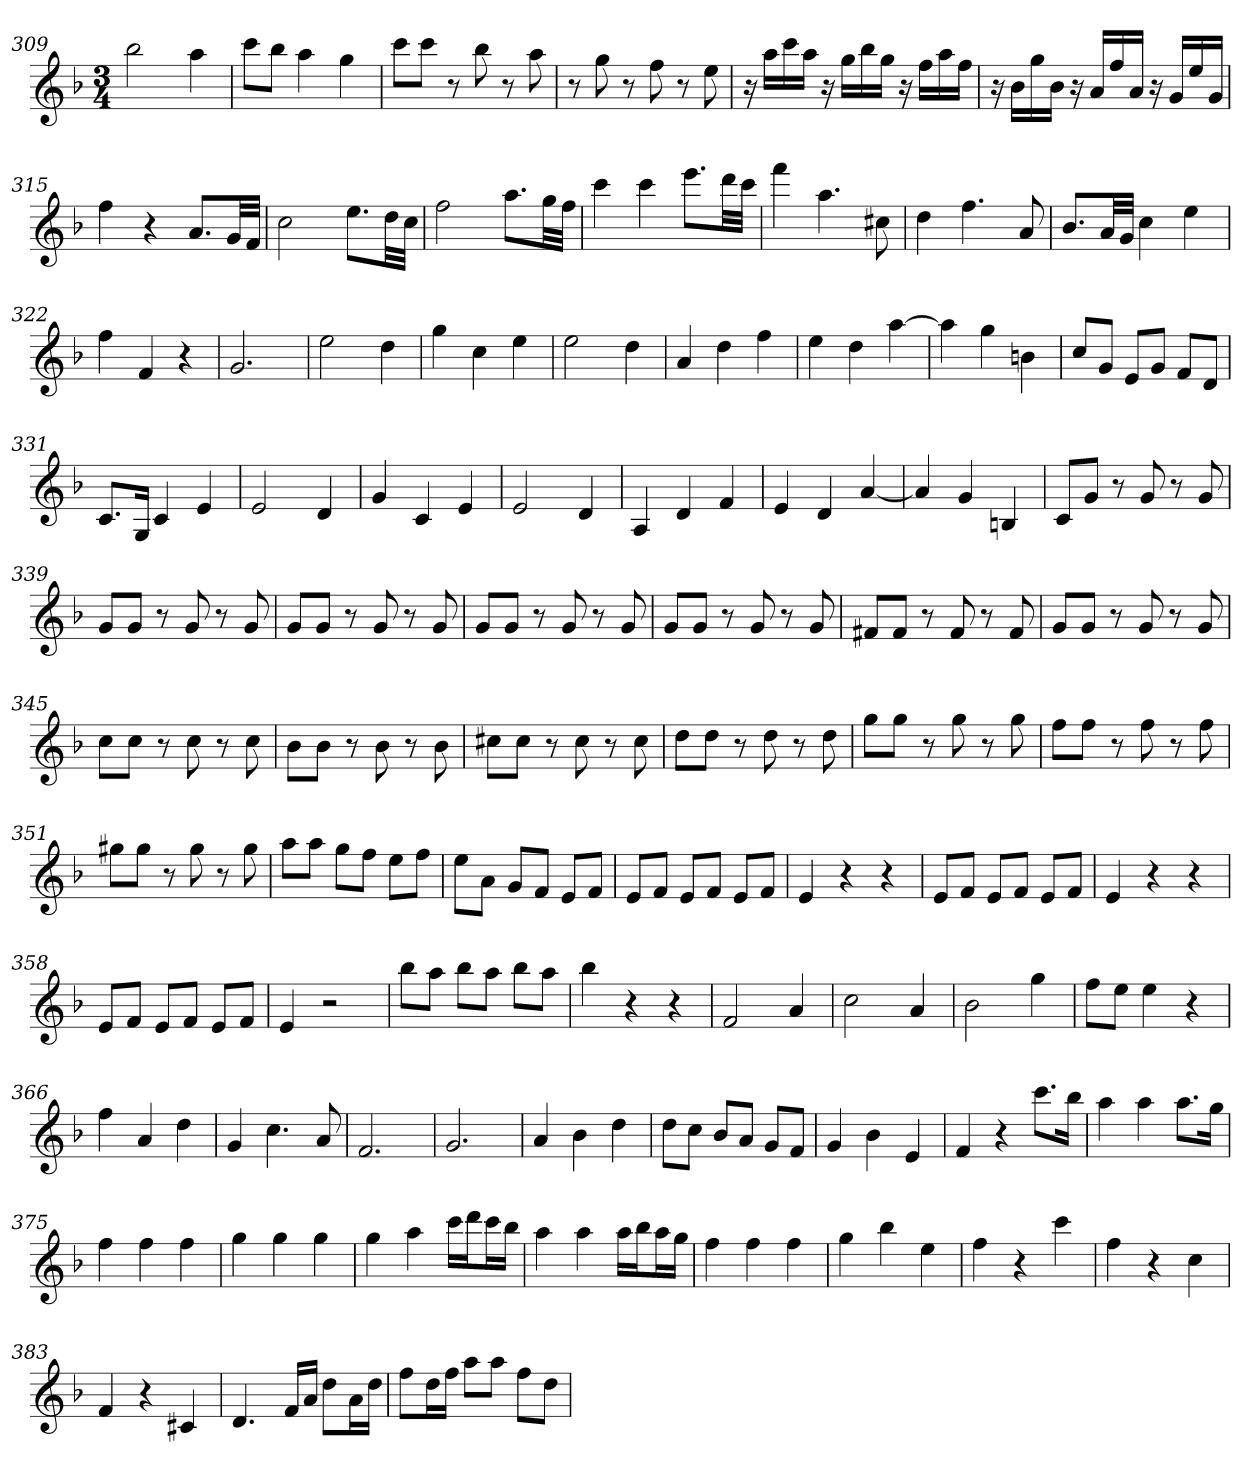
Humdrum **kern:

**kern
*part1
*staff1
*clefG2
*k[b-]
*F:
*M3/4
=309
2bb-
4aa
=310
8ccc\L
8bb-\J
4aa
4gg
=311
8ccc\L
8ccc\J
8r
8bb-
8r
8aa
=312
8r
8gg
8r
8ff
8r
8ee
=313
16r
16aa\LL
16ccc\
16aa\JJ
16r
16gg\LL
16bb-\
16gg\JJ
16r
16ff\LL
16aa\
16ff\JJ
=314
16r
16b-\LL
16gg\
16b-\JJ
16r
16a/LL
16ff/
16a/JJ
16r
16g/LL
16ee/
16g/JJ
=315
4ff
4r
8.a/L
32g/LL
32f/JJJ
=316
2cc
8.ee\L
32dd\LL
32cc\JJJ
=317
2ff
8.aa\L
32gg\LL
32ff\JJJ
=318
4ccc
4ccc
8.eee\L
32ddd\LL
32ccc\JJJ
=319
4fff
4.aa
8cc#X
=320
4dd
4.ff
8a
=321
8.b-/L
32a/LL
32g/JJJ
4cc
4ee
=322
4ff
4f
4r
=323
2.g
=324
2ee
4dd
=325
4gg
4cc
4ee
=326
2ee
4dd
=327
4a
4dd
4ff
=328
4ee
4dd
[4aa
=329
4aa]
4gg
4bn
=330
8cc/L
8g/J
8e/L
8g/J
8f/L
8d/J
=331
8.c/L
16G/Jk
4c
4e
=332
2e
4d
=333
4g
4c
4e
=334
2e
4d
=335
4A
4d
4f
=336
4e
4d
[4a
=337
4a]
4g
4Bn
=338
8c/L
8g/J
8r
8g
8r
8g
=339
8g/L
8g/J
8r
8g
8r
8g
=340
8g/L
8g/J
8r
8g
8r
8g
=341
8g/L
8g/J
8r
8g
8r
8g
=342
8g/L
8g/J
8r
8g
8r
8g
=343
8f#X/L
8f#/J
8r
8f#
8r
8f#
=344
8g/L
8g/J
8r
8g
8r
8g
=345
8cc\L
8cc\J
8r
8cc
8r
8cc
=346
8b-\L
8b-\J
8r
8b-
8r
8b-
=347
8cc#X\L
8cc#\J
8r
8cc#
8r
8cc#
=348
8dd\L
8dd\J
8r
8dd
8r
8dd
=349
8gg\L
8gg\J
8r
8gg
8r
8gg
=350
8ff\L
8ff\J
8r
8ff
8r
8ff
=351
8gg#X\L
8gg#\J
8r
8gg#
8r
8gg#
=352
8aa\L
8aa\J
8gg\L
8ff\J
8ee\L
8ff\J
=353
8ee\L
8a\J
8g/L
8f/J
8e/L
8f/J
=354
8e/L
8f/J
8e/L
8f/J
8e/L
8f/J
=355
4e
4r
4r
=356
8e/L
8f/J
8e/L
8f/J
8e/L
8f/J
=357
4e
4r
4r
=358
8e/L
8f/J
8e/L
8f/J
8e/L
8f/J
=359
4e
2r
=360
8bb-\L
8aa\J
8bb-\L
8aa\J
8bb-\L
8aa\J
=361
4bb-
4r
4r
=362
2f
4a
=363
2cc
4a
=364
2b-
4gg
=365
8ff\L
8ee\J
4ee
4r
=366
4ff
4a
4dd
=367
4g
4.cc
8a
=368
2.f
=369
2.g
=370
4a
4b-
4dd
=371
8dd\L
8cc\J
8b-/L
8a/J
8g/L
8f/J
=372
4g
4b-
4e
=373
4f
4r
8.ccc\L
16bb-\Jk
=374
4aa
4aa
8.aa\L
16gg\Jk
=375
4ff
4ff
4ff
=376
4gg
4gg
4gg
=377
4gg
4aa
16ccc\LL
16ddd\J
16ccc\L
16bb-\JJ
=378
4aa
4aa
16aa\LL
16bb-\J
16aa\L
16gg\JJ
=379
4ff
4ff
4ff
=380
4gg
4bb-
4ee
=381
4ff
4r
4ccc
=382
4ff
4r
4cc
=383
4f
4r
4c#X
=384
4.d
16f/LL
16a/JJ
8dd\L
16a\L
16dd\JJ
=385
8ff\L
16dd\L
16ff\JJ
8aa\L
8aa\J
8ff\L
8dd\J
=
*-
